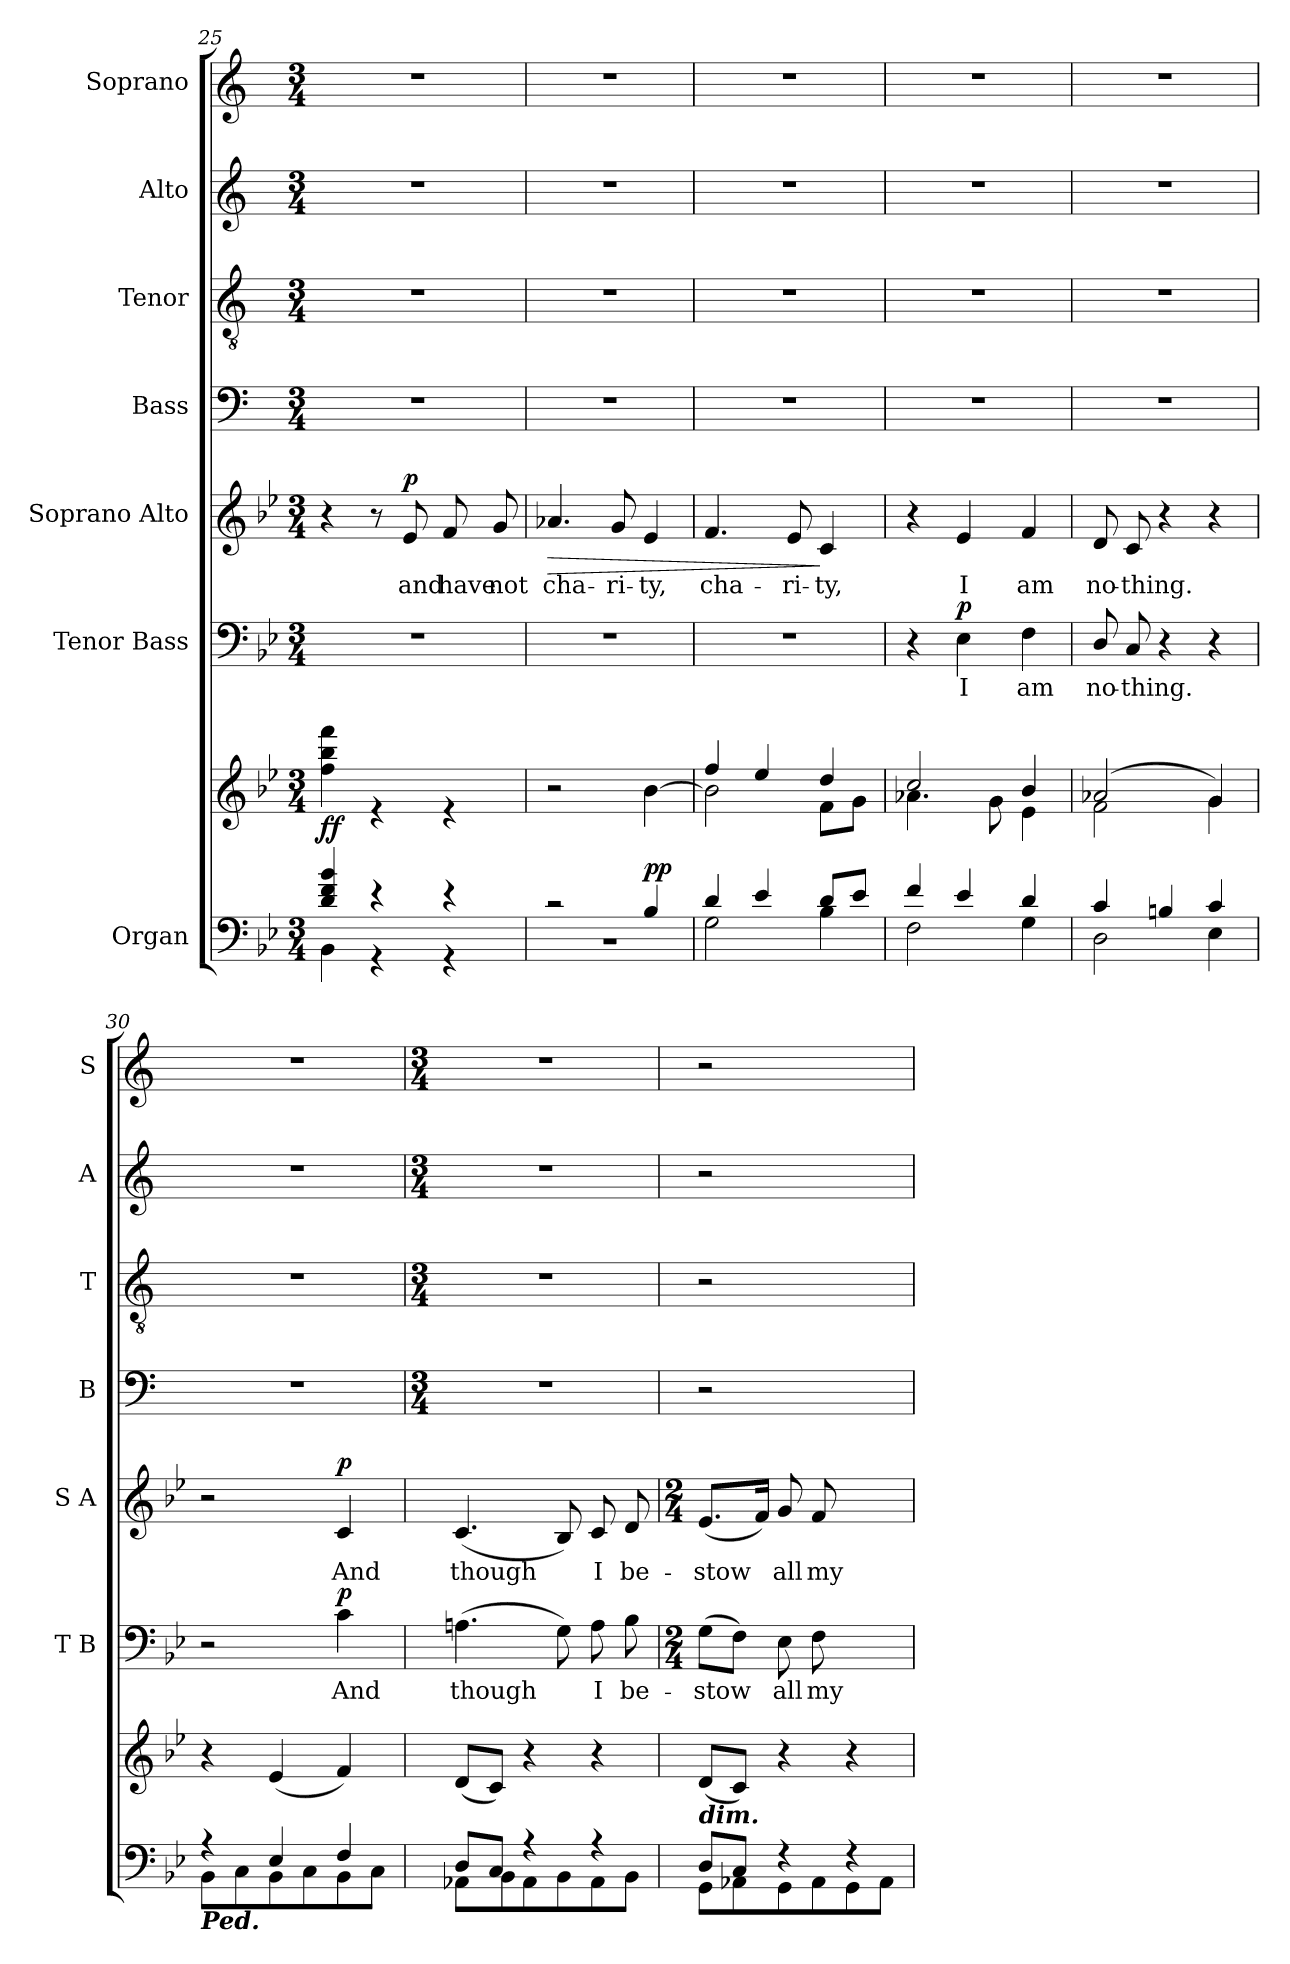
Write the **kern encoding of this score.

**kern	**kern	**dynam	**kern	**text	**dynam	**kern	**text	**dynam	**kern	**kern	**kern	**kern
*part7	*part7	*part7	*part6	*part6	*part6	*part5	*part5	*part5	*part4	*part3	*part2	*part1
*staff8	*staff7	*staff7/8	*staff6	*staff6	*staff6	*staff5	*staff5	*staff5	*staff4	*staff3	*staff2	*staff1
*I"Organ	*	*	*I"Tenor Bass	*	*	*I"Soprano Alto	*	*	*I"Bass	*I"Tenor	*I"Alto	*I"Soprano
*	*	*	*I'T B	*	*	*I'S A	*	*	*I'B	*I'T	*I'A	*I'S
!!LO:LB:g=z
*clefF4	*clefG2	*	*clefF4	*	*	*clefG2	*	*	*clefF4	*clefGv2	*clefG2	*clefG2
*k[b-e-]	*k[b-e-]	*	*k[b-e-]	*	*	*k[b-e-]	*	*	*k[]	*k[]	*k[]	*k[]
*B-:	*B-:	*	*B-:	*	*	*B-:	*	*	*C:	*C:	*C:	*C:
*M3/4	*M3/4	*	*M3/4	*	*	*M3/4	*	*	*M3/4	*M3/4	*M3/4	*M3/4
=25	=25	=25	=25	=25	=25	=25	=25	=25	=25	=25	=25	=25
*^	*^	*	*	*	*	*	*	*	*	*	*	*
!	!	!	!	!LO:DY:b	!LO:N:vis=1	!	!	!	!	!	!	!	!	!
4d/ 4f/ 4b-/	4BB-\	2.ryy	4ff\ 4bb-\ 4fff\	ff	2.r	.	.	4r	.	.	2.r	2.r	2.r	2.r
4r	4r	.	4r	.	.	.	.	8r	.	.	.	.	.	.
!	!	!	!	!	!	!	!	!	!LO:LY:b	!LO:DY:b	!	!	!	!
.	.	.	.	.	.	.	.	8e-	and	p	.	.	.	.
!	!	!	!	!	!	!	!	!	!LO:LY:b	!	!	!	!	!
4r	4r	.	4r	.	.	.	.	8f	have	.	.	.	.	.
!	!	!	!	!	!	!	!	!	!LO:LY:b	!	!	!	!	!
.	.	.	.	.	.	.	.	8g	not	.	.	.	.	.
=26	=26	=26	=26	=26	=26	=26	=26	=26	=26	=26	=26	=26	=26	=26
!	!LO:N:vis=1	!	!	!	!LO:N:vis=1	!	!	!	!LO:LY:b	!LO:HP:b	!	!	!	!
2r	2.r	2r	2ryy	.	2.r	.	.	4.a-X	cha-	>	2.r	2.r	2.r	2.r
!	!	!	!	!	!	!	!	!	!LO:LY:b	!	!	!	!	!
.	.	.	.	.	.	.	.	8g	-ri-	.	.	.	.	.
!	!	!	!	!LO:DY:a=2	!	!	!	!	!LO:LY:b	!	!	!	!	!
!	!	!	!	!LO:DY:n=1:b	!	!	!	!	!	!	!	!	!	!
4B-/	.	4ryy	[4b-\	p p	.	.	.	4e-	-ty,	.	.	.	.	.
=27	=27	=27	=27	=27	=27	=27	=27	=27	=27	=27	=27	=27	=27	=27
!	!	!	!	!	!LO:N:vis=1	!	!	!	!LO:LY:b	!	!	!	!	!
4d/	2G\	4ff/	2b-\]	.	2.r	.	.	4.f	cha-	.	2.r	2.r	2.r	2.r
4e-/	.	4ee-/	.	.	.	.	.	.	.	.	.	.	.	.
!	!	!	!	!	!	!	!	!	!LO:LY:b	!	!	!	!	!
.	.	.	.	.	.	.	.	8e-	-ri-	.	.	.	.	.
!	!	!	!	!	!	!	!	!	!LO:LY:b	!	!	!	!	!
8d/L	4B-\	4dd/	8f\L	.	.	.	.	4c	-ty,	]	.	.	.	.
8e-/J	.	.	8g\J	.	.	.	.	.	.	.	.	.	.	.
=28	=28	=28	=28	=28	=28	=28	=28	=28	=28	=28	=28	=28	=28	=28
4f/	2F\	2cc/	4.a-X\	.	4r	.	.	4r	.	.	2.r	2.r	2.r	2.r
!	!	!	!	!	!	!LO:LY:b	!LO:DY:b	!	!LO:LY:b	!	!	!	!	!
4e-/	.	.	.	.	4E-\	I	p	4e-	I	.	.	.	.	.
.	.	.	8g\	.	.	.	.	.	.	.	.	.	.	.
!	!	!	!	!	!	!LO:LY:b	!	!	!LO:LY:b	!	!	!	!	!
4d/	4G\	4b-/	4e-\	.	4F\	am	.	4f	am	.	.	.	.	.
=29	=29	=29	=29	=29	=29	=29	=29	=29	=29	=29	=29	=29	=29	=29
!	!	!	!	!	!	!LO:LY:b	!	!	!LO:LY:b	!	!	!	!	!
4c/	2D\	(>2a-X/	2f\	.	8D/	no-	.	8d	no-	.	2.r	2.r	2.r	2.r
!	!	!	!	!	!	!LO:LY:b	!	!	!LO:LY:b	!	!	!	!	!
.	.	.	.	.	8C	-thing.	.	8c	-thing.	.	.	.	.	.
4Bn/	.	.	.	.	4r	.	.	4r	.	.	.	.	.	.
4c/	4E-\	4g/)	4g\	.	4r	.	.	4r	.	.	.	.	.	.
=30	=30	=30	=30	=30	=30	=30	=30	=30	=30	=30	=30	=30	=30	=30
!LO:TX:b:Bi:t=Ped.	!	!	!	!	!	!	!	!	!	!	!	!	!	!
4r	8BB-\L	4r	2ryy	.	2r	.	.	2r	.	.	2.r	2.r	2.r	2.r
.	8C\	.	.	.	.	.	.	.	.	.	.	.	.	.
4E-/	8BB-\	(>4e-/	.	.	.	.	.	.	.	.	.	.	.	.
.	8C\	.	.	.	.	.	.	.	.	.	.	.	.	.
!	!	!	!	!	!	!LO:LY:b	!LO:DY:b	!	!LO:LY:b	!LO:DY:b	!	!	!	!
4F/	8BB-\	4f/)	4ryy	.	4c	And	p	4c	And	p	.	.	.	.
.	8C\J	.	.	.	.	.	.	.	.	.	.	.	.	.
!!LO:LB:g=z
=31	=31	=31	=31	=31	=31	=31	=31	=31	=31	=31	=31	=31	=31	=31
*	*	*	*	*	*	*	*	*	*	*	*M3/4	*M3/4	*M3/4	*M3/4
!	!	!	!	!	!	!LO:LY:b	!	!	!LO:LY:b	!	!	!	!	!
8D/L	8AA-X\L	(>8d/L	2ryy	.	(>4.An	though	.	(<4.c	though	.	2.r	2.r	2.r	2.r
8C/J	8BB-\	8c/J)	.	.	.	.	.	.	.	.	.	.	.	.
4r	8AA-\	4r	.	.	.	.	.	.	.	.	.	.	.	.
.	8BB-\	.	.	.	8G)	.	.	8B-)	.	.	.	.	.	.
!	!	!	!	!	!	!LO:LY:b	!	!	!LO:LY:b	!	!	!	!	!
4r	8AA-\	4r	4ryy	.	8A	I	.	8c	I	.	.	.	.	.
!	!	!	!	!	!	!LO:LY:b	!	!	!LO:LY:b	!	!	!	!	!
.	8BB-\J	.	.	.	8B-	be-	.	8d	be-	.	.	.	.	.
=32	=32	=32	=32	=32	=32	=32	=32	=32	=32	=32	=32	=32	=32	=32
*	*	*	*	*	*M2/4	*	*	*M2/4	*	*	*	*	*	*
!LO:TX:a:Bi:t=dim.	!	!	!	!	!	!	!	!	!	!	!	!	!	!
!	!	!	!	!	!	!LO:LY:b	!	!	!LO:LY:b	!	!	!	!	!
8D/L	8GG\L	(>8d/L	2ryy	.	(>8GL	-stow	.	(<8.e-L	-stow	.	2r	2r	2r	2r
8C/J	8AA-X\	8c/J)	.	.	8FJ)	.	.	.	.	.	.	.	.	.
.	.	.	.	.	.	.	.	16fJ)	.	.	.	.	.	.
!	!	!	!	!	!	!LO:LY:b	!	!	!LO:LY:b	!	!	!	!	!
4r	8GG\	4r	.	.	8E-	all	.	8g	all	.	.	.	.	.
!	!	!	!	!	!	!LO:LY:b	!	!	!LO:LY:b	!	!	!	!	!
.	8AA-\	.	.	.	8F	my	.	8f	my	.	.	.	.	.
4r	8GG\	4r	4ryy	.	4ryy	.	.	4ryy	.	.	4ryy	4ryy	4ryy	4ryy
.	8AA-\J	.	.	.	.	.	.	.	.	.	.	.	.	.
*v	*v	*	*	*	*	*	*	*	*	*	*	*	*	*
*	*v	*v	*	*	*	*	*	*	*	*	*	*	*
=	=	=	=	=	=	=	=	=	=	=	=	=
*-	*-	*-	*-	*-	*-	*-	*-	*-	*-	*-	*-	*-
